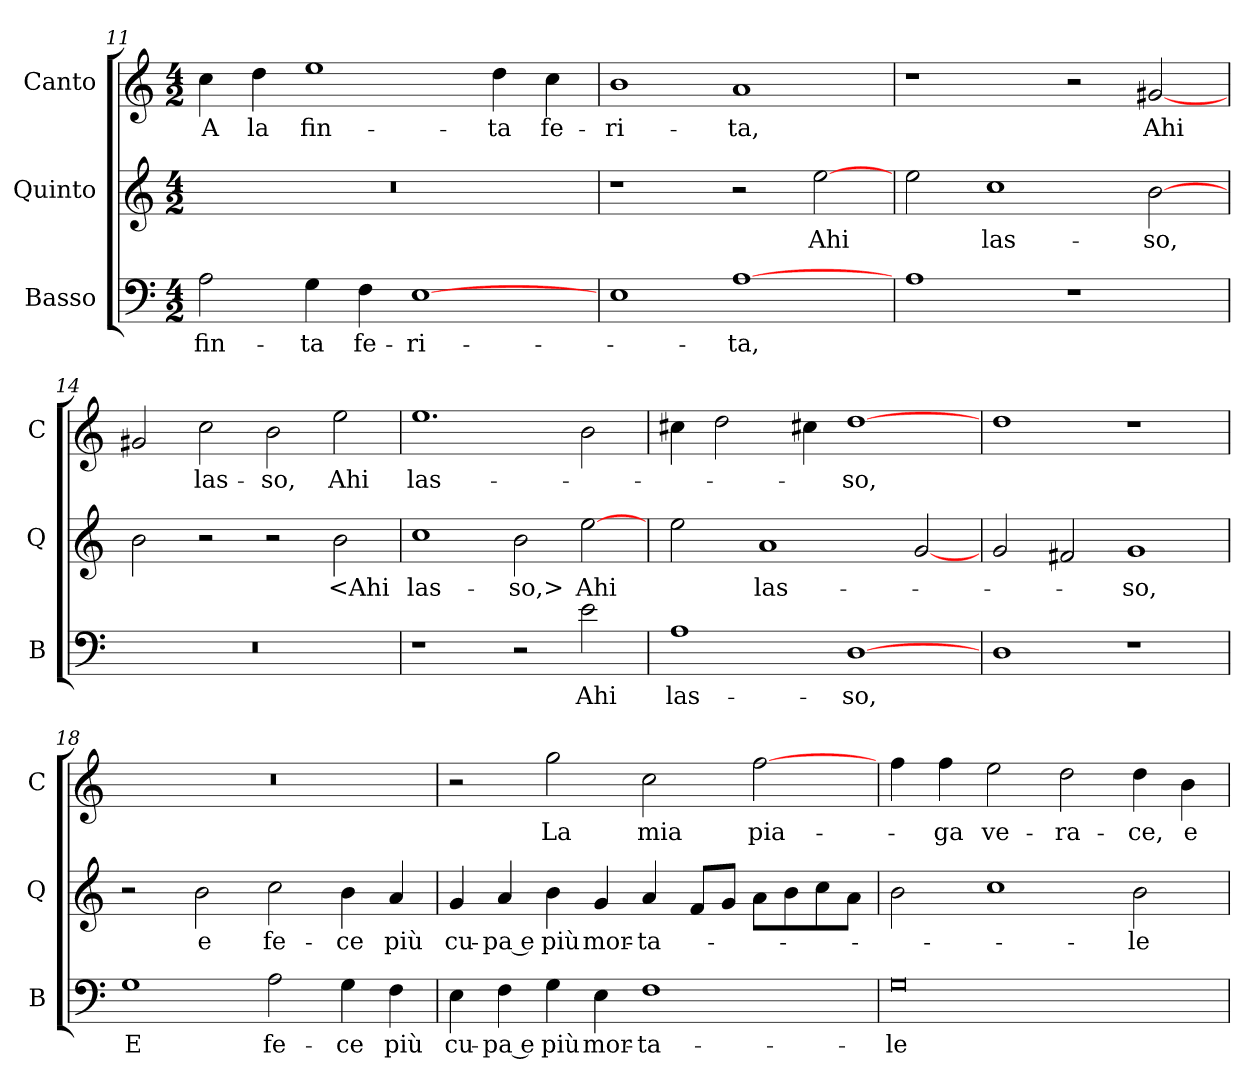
**kern	**text	**kern	**text	**kern	**text
*part3	*part3	*part2	*part2	*part1	*part1
*staff3	*staff3	*staff2	*staff2	*staff1	*staff1
*I"Basso	*	*I"Quinto	*	*I"Canto	*
*I'B	*	*I'Q	*	*I'C	*
*clefF4	*	*clefG2	*	*clefG2	*
*k[]	*	*k[]	*	*k[]	*
*M4/2	*	*M4/2	*	*M4/2	*
=11	=11	=11	=11	=11	=11
2A	fin-	0r	.	4cc	A
.	.	.	.	4dd	la
4G	-ta	.	.	1ee	fin-
4F	fe-	.	.	.	.
[1E	-ri-	.	.	.	.
.	.	.	.	4dd	-ta
.	.	.	.	4cc	fe-
=12	=12	=12	=12	=12	=12
1E	.	1r	.	1b	-ri-
[1A	-ta,	2r	.	1a	-ta,
.	.	[2ee	Ahi	.	.
=13	=13	=13	=13	=13	=13
1A	.	2ee	.	1r	.
.	.	1cc	las-	.	.
1r	.	.	.	2r	.
.	.	[2b	-so,	[2g#X	Ahi
=14	=14	=14	=14	=14	=14
0r	.	2b	.	2g#X	.
.	.	2r	.	2cc	las-
.	.	2r	.	2b	-so,
.	.	2b	<Ahi	2ee	Ahi
=15	=15	=15	=15	=15	=15
1r	.	1cc	las-	1.ee	las-
2r	.	2b	-so,>	.	.
2e	Ahi	[2ee	Ahi	2b	.
=16	=16	=16	=16	=16	=16
1A	las-	2ee	.	4cc#X	.
.	.	.	.	2dd	.
.	.	1a	las-	.	.
.	.	.	.	4cc#X	.
[1D	-so,	.	.	[1dd	-so,
.	.	[2g	.	.	.
=17	=17	=17	=17	=17	=17
1D	.	2g	.	1dd	.
.	.	2f#X	.	.	.
1r	.	1g	-so,	1r	.
=18	=18	=18	=18	=18	=18
1G	E	2r	.	0r	.
.	.	2b	e	.	.
2A	fe-	2cc	fe-	.	.
4G	-ce	4b	-ce	.	.
4F	più	4a	più	.	.
=19	=19	=19	=19	=19	=19
4E	cu-	4g	cu-	2r	.
4F	-pa e	4a	-pa e	.	.
4G	più	4b	più	2gg	La
4E	mor-	4g	mor-	.	.
1F	-ta-	4a	-ta-	2cc	mia
.	.	8fL	.	.	.
.	.	8gJ	.	.	.
.	.	8aL	.	[2ff	pia-
.	.	8b	.	.	.
.	.	8cc	.	.	.
.	.	8aJ	.	.	.
=20	=20	=20	=20	=20	=20
0G	-le	2b	.	4ff	.
.	.	.	.	4ff	-ga
.	.	1cc	.	2ee	ve-
.	.	.	.	2dd	-ra-
.	.	2b	-le	4dd	-ce,
.	.	.	.	4b	e
=	=	=	=	=	=
*-	*-	*-	*-	*-	*-
